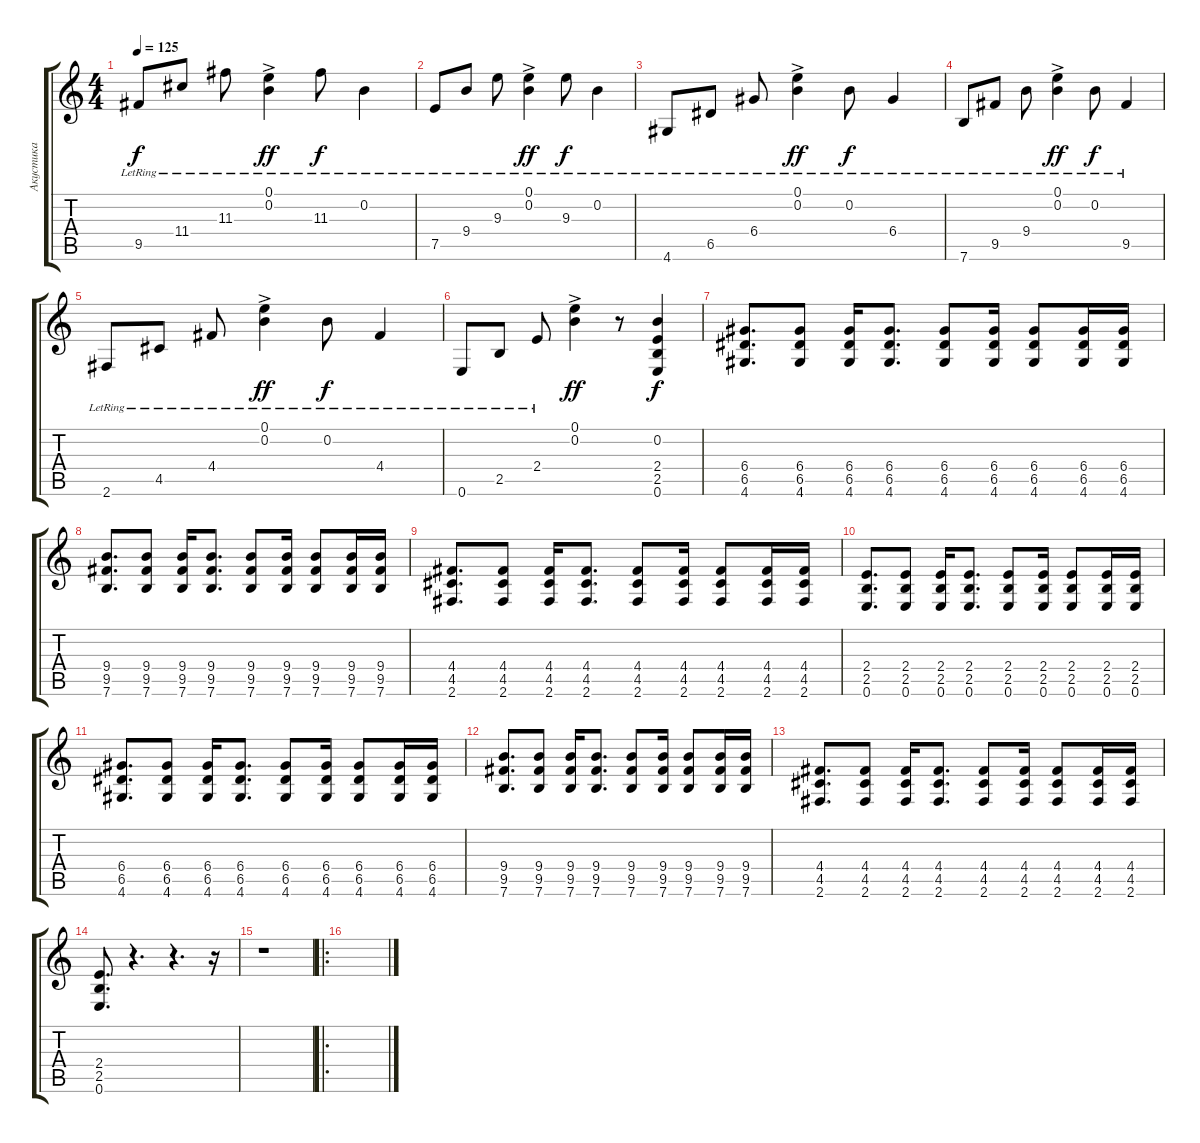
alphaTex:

\track ("Акустика" "Акустика") {instrument acousticguitarsteel}
\staff {score tabs}
\tuning (E4 B3 G3 D3 A2 E2) {hide}
\ts (4 4)
\tempo 125
\clef g2
\ks c
9.5{lr}.8{dy f} 11.4{lr}.8 11.3{lr}.8 (0.1{ac lr} 0.2{ac lr}).4{dy ff} 11.3{lr}.8{dy f} 0.2{lr}.4 |
7.5{lr}.8 9.4{lr}.8 9.3{lr}.8 (0.1{ac lr} 0.2{ac lr}).4{dy ff} 9.3{lr}.8{dy f} 0.2{lr}.4 |
4.6{lr}.8 6.5{lr}.8 6.4{lr}.8 (0.1{ac lr} 0.2{ac lr}).4{dy ff} 0.2{lr}.8{dy f} 6.4{lr}.4 |
7.6{lr}.8 9.5{lr}.8 9.4{lr}.8 (0.1{ac lr} 0.2{ac lr}).4{dy ff} 0.2{lr}.8{dy f} 9.5{lr}.4 |
2.6{lr}.8 4.5{lr}.8 4.4{lr}.8 (0.1{ac lr} 0.2{ac lr}).4{dy ff} 0.2{lr}.8{dy f} 4.4{lr}.4 |
0.6{lr}.8 2.5{lr}.8 2.4{lr}.8 (0.1{ac} 0.2{ac}).4{dy ff} r.8 (0.2 2.4 2.5 0.6).4{dy f} |
(6.4 6.5 4.6).8{d} (6.4 6.5 4.6).8 (6.4 6.5 4.6).16 (6.4 6.5 4.6).8{d} (6.4 6.5 4.6).8 (6.4 6.5 4.6).16 (6.4 6.5 4.6).8 (6.4 6.5 4.6).16 (6.4 6.5 4.6).16 |
(9.4 9.5 7.6).8{d} (9.4 9.5 7.6).8 (9.4 9.5 7.6).16 (9.4 9.5 7.6).8{d} (9.4 9.5 7.6).8 (9.4 9.5 7.6).16 (9.4 9.5 7.6).8 (9.4 9.5 7.6).16 (9.4 9.5 7.6).16 |
(4.4 4.5 2.6).8{d} (4.4 4.5 2.6).8 (4.4 4.5 2.6).16 (4.4 4.5 2.6).8{d} (4.4 4.5 2.6).8 (4.4 4.5 2.6).16 (4.4 4.5 2.6).8 (4.4 4.5 2.6).16 (4.4 4.5 2.6).16 |
(2.4 2.5 0.6).8{d} (2.4 2.5 0.6).8 (2.4 2.5 0.6).16 (2.4 2.5 0.6).8{d} (2.4 2.5 0.6).8 (2.4 2.5 0.6).16 (2.4 2.5 0.6).8 (2.4 2.5 0.6).16 (2.4 2.5 0.6).16 |
(6.4 6.5 4.6).8{d} (6.4 6.5 4.6).8 (6.4 6.5 4.6).16 (6.4 6.5 4.6).8{d} (6.4 6.5 4.6).8 (6.4 6.5 4.6).16 (6.4 6.5 4.6).8 (6.4 6.5 4.6).16 (6.4 6.5 4.6).16 |
(9.4 9.5 7.6).8{d} (9.4 9.5 7.6).8 (9.4 9.5 7.6).16 (9.4 9.5 7.6).8{d} (9.4 9.5 7.6).8 (9.4 9.5 7.6).16 (9.4 9.5 7.6).8 (9.4 9.5 7.6).16 (9.4 9.5 7.6).16 |
(4.4 4.5 2.6).8{d} (4.4 4.5 2.6).8 (4.4 4.5 2.6).16 (4.4 4.5 2.6).8{d} (4.4 4.5 2.6).8 (4.4 4.5 2.6).16 (4.4 4.5 2.6).8 (4.4 4.5 2.6).16 (4.4 4.5 2.6).16 |
(2.4 2.5 0.6).8{d} r.4{d} r.4{d} r.16 |
r.1 |
\ro
